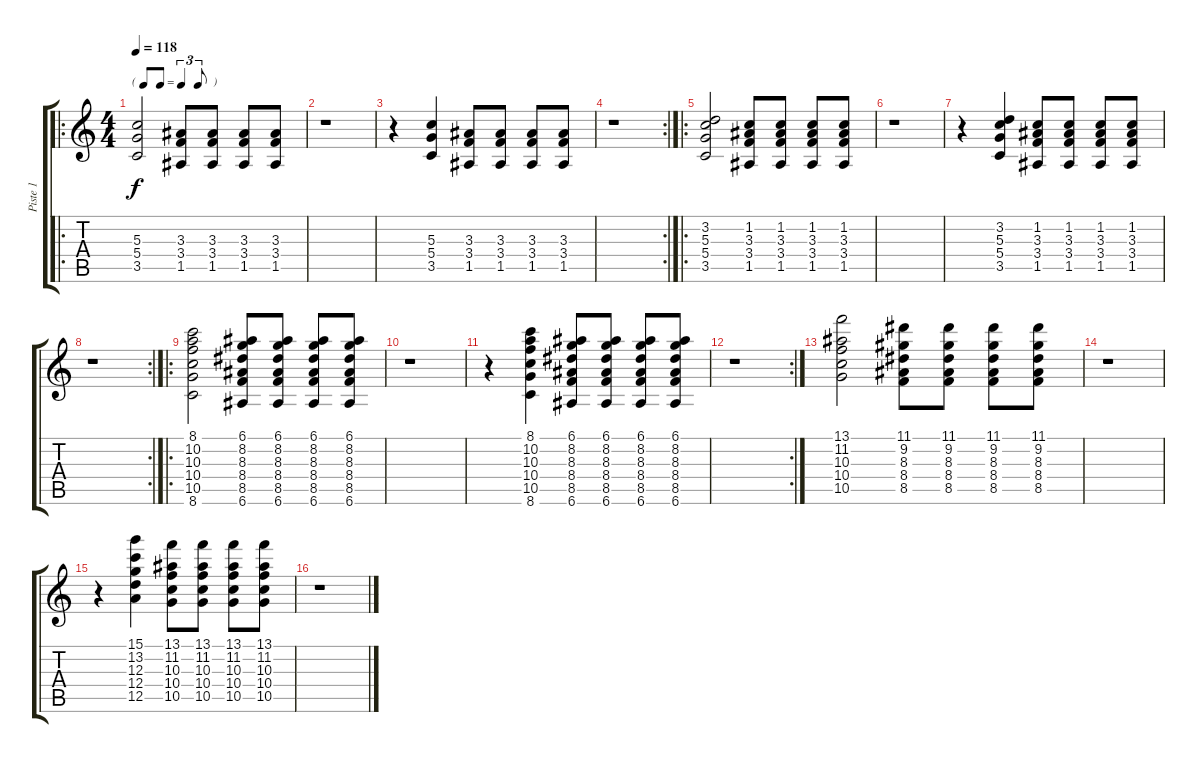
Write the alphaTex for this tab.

\track ("Piste 1" "Piste 1") {instrument electricguitarjazz}
\staff {score tabs}
\tuning (E4 B3 G3 D3 A2 E2) {hide}
\ro
\ts (4 4)
\tf triplet8th
\tempo 118
\clef g2
\ks c
(5.3 5.4 3.5).2{dy f} (3.3 3.4 1.5).8 (3.3 3.4 1.5).8 (3.3 3.4 1.5).8 (3.3 3.4 1.5).8 |
r.1 |
r.4{instrument electricguitarjazz} (5.3 5.4 3.5).4 (3.3 3.4 1.5).8 (3.3 3.4 1.5).8 (3.3 3.4 1.5).8 (3.3 3.4 1.5).8 |
\rc 2
r.1 |
\ro
(3.2 5.3 5.4 3.5).2 (1.2 3.3 3.4 1.5).8 (1.2 3.3 3.4 1.5).8 (1.2 3.3 3.4 1.5).8 (1.2 3.3 3.4 1.5).8 |
r.1 |
r.4 (3.2 5.3 5.4 3.5).4 (1.2 3.3 3.4 1.5).8 (1.2 3.3 3.4 1.5).8 (1.2 3.3 3.4 1.5).8 (1.2 3.3 3.4 1.5).8 |
\rc 2
r.1 |
\ro
(8.1 10.2 10.3 10.4 10.5 8.6).2 (6.1 8.2 8.3 8.4 8.5 6.6).8 (6.1 8.2 8.3 8.4 8.5 6.6).8 (6.1 8.2 8.3 8.4 8.5 6.6).8 (6.1 8.2 8.3 8.4 8.5 6.6).8 |
r.1 |
r.4{instrument electricguitarjazz} (8.1 10.2 10.3 10.4 10.5 8.6).4 (6.1 8.2 8.3 8.4 8.5 6.6).8 (6.1 8.2 8.3 8.4 8.5 6.6).8 (6.1 8.2 8.3 8.4 8.5 6.6).8 (6.1 8.2 8.3 8.4 8.5 6.6).8 |
\rc 2
r.1 |
(13.1 11.2 10.3 10.4 10.5).2 (11.1 9.2 8.3 8.4 8.5).8 (11.1 9.2 8.3 8.4 8.5).8 (11.1 9.2 8.3 8.4 8.5).8 (11.1 9.2 8.3 8.4 8.5).8 |
r.1 |
r.4 (15.1 13.2 12.3 12.4 12.5).4 (13.1 11.2 10.3 10.4 10.5).8 (13.1 11.2 10.3 10.4 10.5).8 (13.1 11.2 10.3 10.4 10.5).8 (13.1 11.2 10.3 10.4 10.5).8 |
r.1
